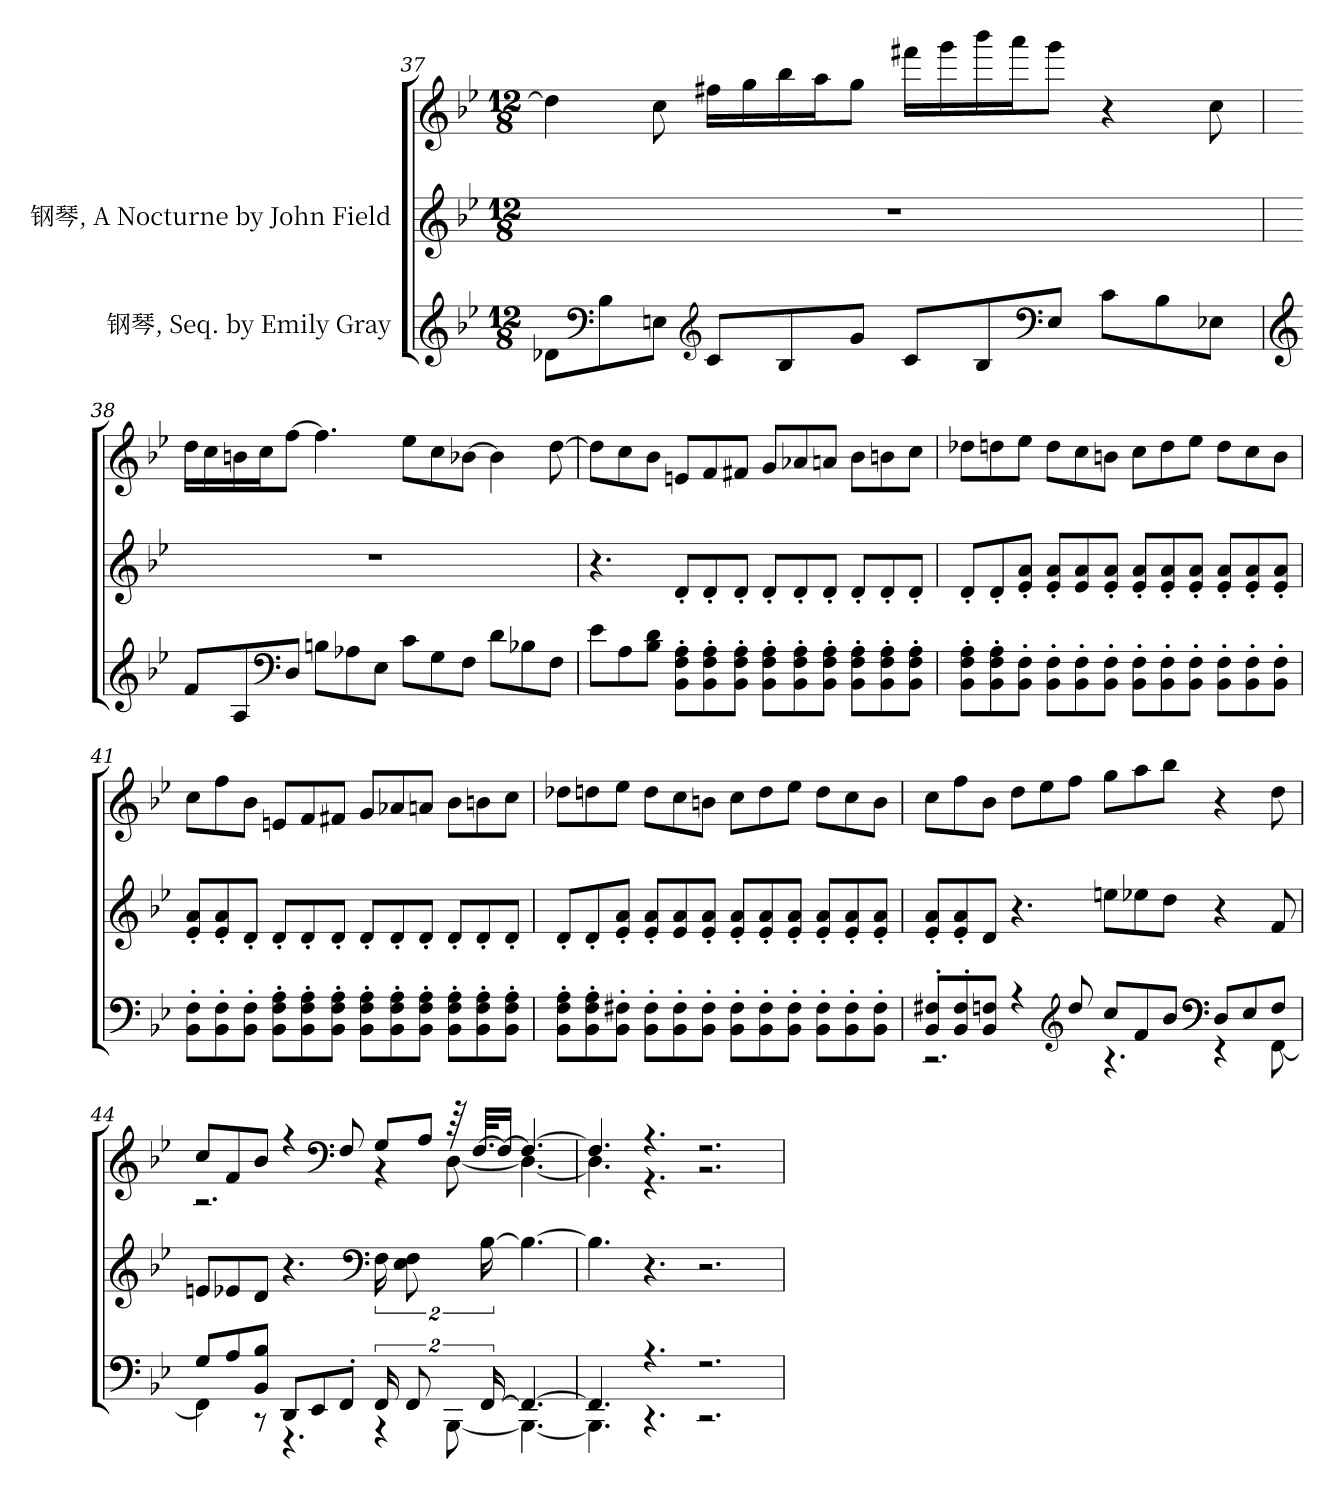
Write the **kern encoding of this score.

**kern	**kern	**kern
*part2	*part1	*part1
*staff3	*staff2	*staff1
*I"钢琴, Seq. by Emily Gray	*I"钢琴, A Nocturne by John Field	*
!!LO:LB:g=z
*clefG2	*clefG2	*clefG2
*k[b-e-]	*k[b-e-]	*k[b-e-]
*M12/8	*M12/8	*M12/8
=37	=37	=37
8d-X\L	1.r	4dd-\]
*clefF4	*	*
8B-\	.	.
8En\J	.	8cc\
*clefG2	*	*
8c/L	.	16ff#X\LL
.	.	16gg\
8B-/	.	16bb-\
.	.	16aa\J
8g/J	.	8gg\J
8c/L	.	16fff#X\LL
.	.	16ggg\
8B-/	.	16bbb-\
.	.	16aaa\J
*clefF4	*	*
8E/J	.	8ggg\J
8c\L	.	4r
8B-\	.	.
8E-X\J	.	8cc\
!!LO:LB:g=z
=38	=38	=38
*clefG2	*	*
8f/L	1.r	16dd\LL
.	.	16cc\
8A/	.	16bn\
.	.	16cc\J
*clefF4	*	*
8D/J	.	[8ff\J
8Bn\L	.	4.ff\]
8A-X\	.	.
8E-\J	.	.
8c\L	.	8ee-\L
8G\	.	8cc\
8F\J	.	[8b-X\J
8d\L	.	4b-\]
8B-X\	.	.
8F\J	.	[8dd\
=39	=39	=39
8e-\L	4.r	8dd\L]
8A\	.	8cc\
8B-\ 8d\J	.	8b-\J
8BB-\' 8F\' 8A\'L	8d'/L	8en/L
8BB-\' 8F\' 8A\'	8d'/	8f/
8BB-\' 8F\' 8A\'J	8d'/J	8f#X/J
8BB-\' 8F\' 8A\'L	8d'/L	8g/L
8BB-\' 8F\' 8A\'	8d'/	8a-X/
8BB-\' 8F\' 8A\'J	8d'/J	8an/J
8BB-\' 8F\' 8A\'L	8d'/L	8b-\L
8BB-\' 8F\' 8A\'	8d'/	8bn\
8BB-\' 8F\' 8A\'J	8d'/J	8cc\J
!!LO:PB:g=z
=40	=40	=40
8BB-\' 8F\' 8A\'L	8d'/L	8dd-X\L
8BB-\' 8F\' 8A\'	8d'/	8ddn\
8BB-\' 8F\'J	8e-/' 8a/'J	8ee-\J
8BB-\' 8F\'L	8e-/' 8a/'L	8dd\L
8BB-\' 8F\'	8e-/ 8a/	8cc\
8BB-\' 8F\'J	8e-/' 8a/'J	8bn\J
8BB-\' 8F\'L	8e-/' 8a/'L	8cc\L
8BB-\' 8F\'	8e-/' 8a/'	8dd\
8BB-\' 8F\'J	8e-/' 8a/'J	8ee-\J
8BB-\' 8F\'L	8e-/' 8a/'L	8dd\L
8BB-\' 8F\'	8e-/' 8a/'	8cc\
8BB-\' 8F\'J	8e-/' 8a/'J	8b\J
=41	=41	=41
8BB-\' 8F\'L	8e-/' 8a/'L	8cc\L
8BB-\' 8F\'	8e-/' 8a/'	8ff\
8BB-\' 8F\'J	8d'/J	8b-\J
8BB-\' 8F\' 8A\'L	8d'/L	8en/L
8BB-\' 8F\' 8A\'	8d'/	8f/
8BB-\' 8F\' 8A\'J	8d'/J	8f#X/J
8BB-\' 8F\' 8A\'L	8d'/L	8g/L
8BB-\' 8F\' 8A\'	8d'/	8a-X/
8BB-\' 8F\' 8A\'J	8d'/J	8an/J
8BB-\' 8F\' 8A\'L	8d'/L	8b-\L
8BB-\' 8F\' 8A\'	8d'/	8bn\
8BB-\' 8F\' 8A\'J	8d'/J	8cc\J
!!LO:LB:g=z
=42	=42	=42
8BB-\' 8F\' 8A\'L	8d'/L	8dd-X\L
8BB-\' 8F\' 8A\'	8d'/	8ddn\
8BB-\' 8F#X\'J	8e-/' 8a/'J	8ee-\J
8BB-\' 8F#\'L	8e-/' 8a/'L	8dd\L
8BB-\' 8F#\'	8e-/ 8a/	8cc\
8BB-\' 8F#\'J	8e-/' 8a/'J	8bn\J
8BB-\' 8F#\'L	8e-/' 8a/'L	8cc\L
8BB-\' 8F#\'	8e-/' 8a/'	8dd\
*	*	*MM85
8BB-\' 8F#\'J	8e-/' 8a/'J	8ee-\J
8BB-\' 8F#\'L	8e-/' 8a/'L	8dd\L
8BB-\' 8F#\'	8e-/' 8a/'	8cc\
*	*	*MM81
8BB-\' 8F#\'J	8e-/' 8a/'J	8b\J
=43	=43	=43
*^	*	*
8BB-/' 8F#X/'L	2.r	8e-/' 8a/'L	8cc\L
8BB-/' 8F#/'	.	8e-/' 8a/'	8ff\
8BB-/ 8Fn/J	.	8d/J	8b-\J
4r	.	4.r	8dd\L
.	.	.	8ee-\
*clefG2	*	*	*
*	*	*	*MM78
8dd/	.	.	8ff\J
8cc/L	4.r	8een\L	8gg\L
8f/	.	8ee-X\	8aa\
8b-/J	.	8dd\J	8bb-\J
*clefF4	*	*	*
8D/L	4r	4r	4r
8E-/	.	.	.
8F/J	[8FF\	8f/	8dd\
!!LO:LB:g=z
=44	=44	=44	=44
*	*	*	*^
8G/L	4FF\]	8en/L	8cc/L	2.r
8A/	.	8e-X/	8f/	.
*	*	*	*MM72	*
8BB-/ 8B-/J	8r	8d/J	8b-/J	.
8DD/L	4.r	4.r	4r	.
8EE-/	.	.	.	.
*	*	*	*clefF4	*
*	*	*	*MM66	*
8FF'/J	.	.	8F/	.
*	*	*clefF4	*	*
32%3FF/	4r	32%3F\	8G/L	4r
16%3FF/	.	16%3E-\ 16%3F\	.	.
.	.	.	8A/J	.
*	*	*	*MM45	*
.	[8BBB-\	.	64r	[8D\
.	.	.	[32.F/KLL	.
[32%3FF/	.	[32%3B-\	.	.
.	.	.	16F/JJ_	.
4.FF/_	4.BBB-\_	4.B-\_	4.F/_	4.D\_
=45	=45	=45	=45	=45
4.FF/]	4.BBB-\]	4.B-\]	4.F/]	4.D\]
4.r	4.r	4.r	4.r	4.r
2.r	2.r	2.r	2.r	2.r
*v	*v	*	*v	*v
=	=	=
*-	*-	*-
